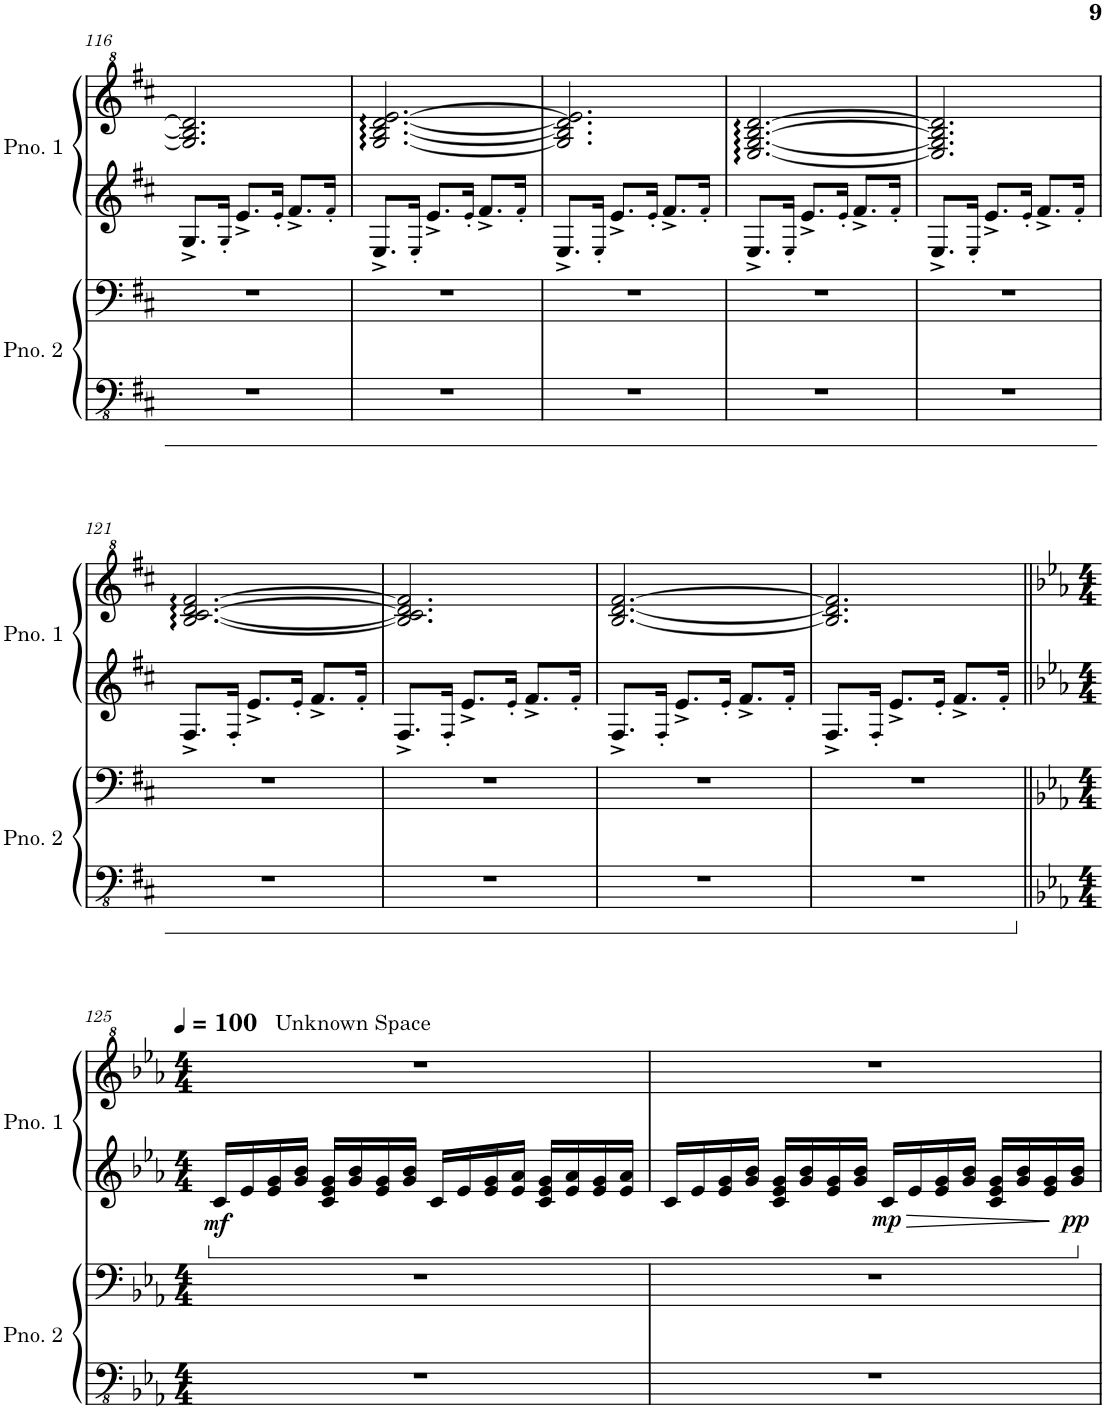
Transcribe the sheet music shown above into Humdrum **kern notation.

**kern	**kern	**kern	**kern	**dynam
*part2	*part2	*part1	*part1	*part1
*staff4	*staff3	*staff2	*staff1	*staff1/2
*I"Piano 2	*	*I"Piano 1	*	*
*I'Pno. 2	*	*I'Pno. 1	*	*
!!LO:PB:g=z
*clefFv4	*clefF4	*clefG2	*clefG^2	*
*k[f#c#]	*k[f#c#]	*k[f#c#]	*k[f#c#]	*
*M3/4	*M3/4	*M3/4	*M3/4	*
=116	=116	=116	=116	=116
2.r	2.r	8.G^/L	2.g/] 2.b/] 2.dd/]	.
.	.	16G'!/Jk	.	.
.	.	8.e^/L	.	.
.	.	16e'!/Jk	.	.
.	.	8.f#^/L	.	.
.	.	16f#'!/Jk	.	.
=117	=117	=117	=117	=117
2.r	2.r	8.E^/L	[2.g/ [2.b/ [2.dd/ [2.ee/	.
.	.	16E'!/Jk	.	.
.	.	8.e^/L	.	.
.	.	16e'!/Jk	.	.
.	.	8.f#^/L	.	.
.	.	16f#'!/Jk	.	.
=118	=118	=118	=118	=118
2.r	2.r	8.E^/L	2.g/] 2.b/] 2.dd/] 2.ee/]	.
.	.	16E'!/Jk	.	.
.	.	8.e^/L	.	.
.	.	16e'!/Jk	.	.
.	.	8.f#^/L	.	.
.	.	16f#'!/Jk	.	.
=119	=119	=119	=119	=119
2.r	2.r	8.E^/L	[2.e/ [2.g/ [2.b/ [2.dd/	.
.	.	16E'!/Jk	.	.
.	.	8.e^/L	.	.
.	.	16e'!/Jk	.	.
.	.	8.f#^/L	.	.
.	.	16f#'!/Jk	.	.
=120	=120	=120	=120	=120
2.r	2.r	8.E^/L	2.e/] 2.g/] 2.b/] 2.dd/]	.
.	.	16E'!/Jk	.	.
.	.	8.e^/L	.	.
.	.	16e'!/Jk	.	.
.	.	8.f#^/L	.	.
.	.	16f#'!/Jk	.	.
!!LO:LB:g=z
=121	=121	=121	=121	=121
2.r	2.r	8.F#^/L	[2.b/ [2.cc#/ [2.dd/ [2.ff#/	.
.	.	16F#'!/Jk	.	.
.	.	8.e^/L	.	.
.	.	16e'!/Jk	.	.
.	.	8.f#^/L	.	.
.	.	16f#'!/Jk	.	.
=122	=122	=122	=122	=122
2.r	2.r	8.F#^/L	2.b/] 2.cc#/] 2.dd/] 2.ff#/]	.
.	.	16F#'!/Jk	.	.
.	.	8.e^/L	.	.
.	.	16e'!/Jk	.	.
.	.	8.f#^/L	.	.
.	.	16f#'!/Jk	.	.
=123	=123	=123	=123	=123
2.r	2.r	8.F#^/L	[2.b/ [2.dd/ [2.ff#/	.
.	.	16F#'!/Jk	.	.
.	.	8.e^/L	.	.
.	.	16e'!/Jk	.	.
.	.	8.f#^/L	.	.
.	.	16f#'!/Jk	.	.
=124	=124	=124	=124	=124
2.r	2.r	8.F#^/L	2.b/] 2.dd/] 2.ff#/]	.
.	.	16F#'!/Jk	.	.
.	.	8.e^/L	.	.
.	.	16e'!/Jk	.	.
.	.	8.f#^/L	.	.
.	.	16f#'!/Jk	.	.
!!LO:LB:g=z
=125||	=125||	=125||	=125||	=125||
*k[b-e-a-]	*k[b-e-a-]	*k[b-e-a-]	*k[b-e-a-]	*
*M4/4	*M4/4	*M4/4	*M4/4	*
*	*	*	*MM100	*
!	!	!	!LO:TX:a:t=Unknown Space	!
!	!	!	!	!LO:DY:b=2
1r	1r	16c/LL	1r	mf
.	.	16e-/	.	.
.	.	16e-/ 16g/	.	.
.	.	16g/ 16b-/JJ	.	.
.	.	16c/ 16e-/ 16g/LL	.	.
.	.	16g/ 16b-/	.	.
.	.	16e-/ 16g/	.	.
.	.	16g/ 16b-/JJ	.	.
.	.	16c/LL	.	.
.	.	16e-/	.	.
.	.	16e-/ 16g/	.	.
.	.	16e-/ 16a-/JJ	.	.
.	.	16c/ 16e-/ 16g/LL	.	.
.	.	16e-/ 16a-/	.	.
.	.	16e-/ 16g/	.	.
.	.	16e-/ 16a-/JJ	.	.
=126	=126	=126	=126	=126
1r	1r	16c/LL	1r	.
.	.	16e-/	.	.
.	.	16e-/ 16g/	.	.
.	.	16g/ 16b-/JJ	.	.
.	.	16c/ 16e-/ 16g/LL	.	.
.	.	16g/ 16b-/	.	.
.	.	16e-/ 16g/	.	.
.	.	16g/ 16b-/JJ	.	.
!	!	!	!	!LO:DY:b=2
.	.	16c/LL	.	mp
.	.	16e-/	.	.
.	.	16e-/ 16g/	.	.
.	.	16g/ 16b-/JJ	.	.
.	.	16c/ 16e-/ 16g/LL	.	.
.	.	16g/ 16b-/	.	.
.	.	16e-/ 16g/	.	.
!	!	!	!	!LO:DY:b=2
.	.	16g/ 16b-/JJ	.	pp
=	=	=	=	=
*-	*-	*-	*-	*-
